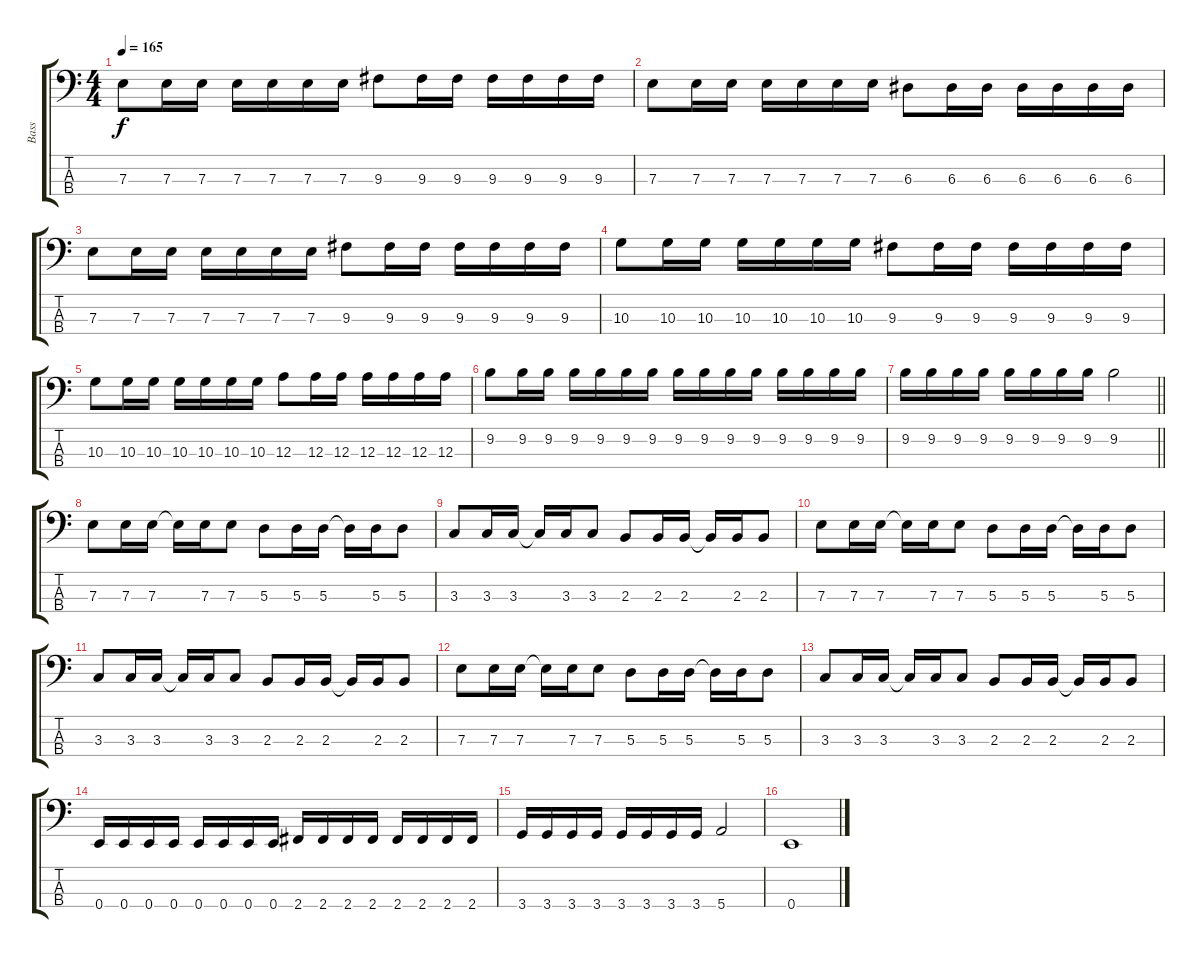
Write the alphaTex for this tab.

\track ("Bass" "Bass") {instrument electricbasspick}
\staff {score tabs}
\tuning (G2 D2 A1 E1) {hide}
\ts (4 4)
\tempo 165
\clef f4
\ks c
7.3.8{dy f} 7.3.16 7.3.16 7.3.16 7.3.16 7.3.16 7.3.16 9.3.8 9.3.16 9.3.16 9.3.16 9.3.16 9.3.16 9.3.16 |
7.3.8 7.3.16 7.3.16 7.3.16 7.3.16 7.3.16 7.3.16 6.3.8 6.3.16 6.3.16 6.3.16 6.3.16 6.3.16 6.3.16 |
7.3.8 7.3.16 7.3.16 7.3.16 7.3.16 7.3.16 7.3.16 9.3.8 9.3.16 9.3.16 9.3.16 9.3.16 9.3.16 9.3.16 |
10.3.8 10.3.16 10.3.16 10.3.16 10.3.16 10.3.16 10.3.16 9.3.8 9.3.16 9.3.16 9.3.16 9.3.16 9.3.16 9.3.16 |
10.3.8 10.3.16 10.3.16 10.3.16 10.3.16 10.3.16 10.3.16 12.3.8 12.3.16 12.3.16 12.3.16 12.3.16 12.3.16 12.3.16 |
9.2.8 9.2.16 9.2.16 9.2.16 9.2.16 9.2.16 9.2.16 9.2.16 9.2.16 9.2.16 9.2.16 9.2.16 9.2.16 9.2.16 9.2.16 |
\barLineRight lightlight
9.2.16 9.2.16 9.2.16 9.2.16 9.2.16 9.2.16 9.2.16 9.2.16 9.2.2 |
7.3.8 7.3.16 7.3.16 7.3{t}.16 7.3.16 7.3.8 5.3.8 5.3.16 5.3.16 5.3{t}.16 5.3.16 5.3.8 |
3.3.8 3.3.16 3.3.16 3.3{t}.16 3.3.16 3.3.8 2.3.8 2.3.16 2.3.16 2.3{t}.16 2.3.16 2.3.8 |
7.3.8 7.3.16 7.3.16 7.3{t}.16 7.3.16 7.3.8 5.3.8 5.3.16 5.3.16 5.3{t}.16 5.3.16 5.3.8 |
3.3.8 3.3.16 3.3.16 3.3{t}.16 3.3.16 3.3.8 2.3.8 2.3.16 2.3.16 2.3{t}.16 2.3.16 2.3.8 |
7.3.8 7.3.16 7.3.16 7.3{t}.16 7.3.16 7.3.8 5.3.8 5.3.16 5.3.16 5.3{t}.16 5.3.16 5.3.8 |
3.3.8 3.3.16 3.3.16 3.3{t}.16 3.3.16 3.3.8 2.3.8 2.3.16 2.3.16 2.3{t}.16 2.3.16 2.3.8 |
0.4.16 0.4.16 0.4.16 0.4.16 0.4.16 0.4.16 0.4.16 0.4.16 2.4.16 2.4.16 2.4.16 2.4.16 2.4.16 2.4.16 2.4.16 2.4.16 |
3.4.16 3.4.16 3.4.16 3.4.16 3.4.16 3.4.16 3.4.16 3.4.16 5.4.2 |
0.4.1
